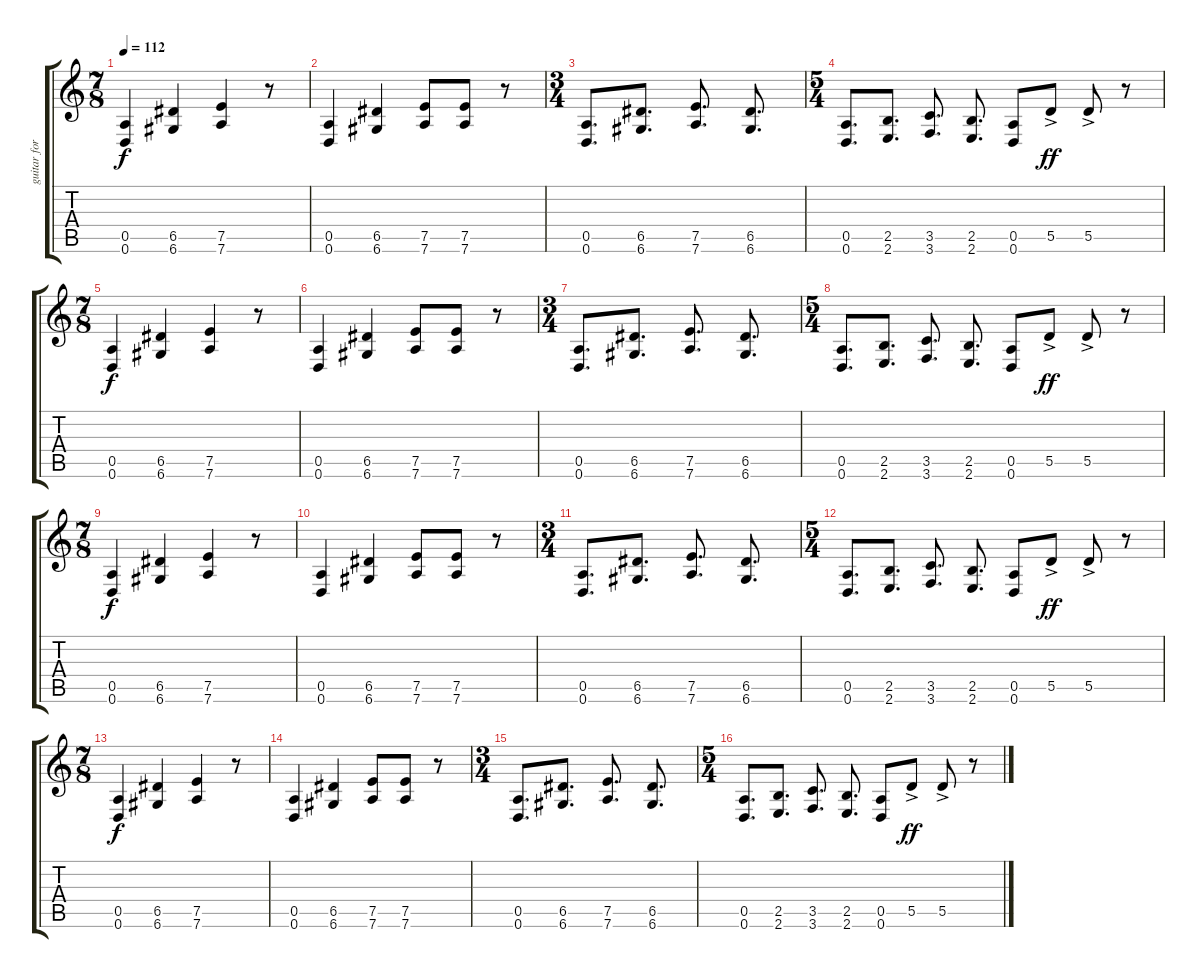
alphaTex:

\track ("guitar for more heaviness" "guitar for") {instrument distortionguitar}
\staff {score tabs}
\tuning (E4 B3 G3 D3 A2 D2) {hide}
\ts (7 8)
\tempo 112
\clef g2
\ks c
(0.5 0.6).4{dy f} (6.5 6.6).4 (7.5 7.6).4 r.8 |
(0.5 0.6).4 (6.5 6.6).4 (7.5 7.6).8 (7.5 7.6).8 r.8 |
\ts (3 4)
(0.5 0.6).8{d} (6.5 6.6).8{d} (7.5 7.6).8{d} (6.5 6.6).8{d} |
\ts (5 4)
(0.5 0.6).8{d} (2.5 2.6).8{d} (3.5 3.6).8{d} (2.5 2.6).8{d} (0.5 0.6).8 5.5{ac}.8{dy ff} 5.5{ac}.8 r.8 |
\ts (7 8)
(0.5 0.6).4{dy f} (6.5 6.6).4 (7.5 7.6).4 r.8 |
(0.5 0.6).4 (6.5 6.6).4 (7.5 7.6).8 (7.5 7.6).8 r.8 |
\ts (3 4)
(0.5 0.6).8{d} (6.5 6.6).8{d} (7.5 7.6).8{d} (6.5 6.6).8{d} |
\ts (5 4)
(0.5 0.6).8{d} (2.5 2.6).8{d} (3.5 3.6).8{d} (2.5 2.6).8{d} (0.5 0.6).8 5.5{ac}.8{dy ff} 5.5{ac}.8 r.8 |
\ts (7 8)
(0.5 0.6).4{dy f} (6.5 6.6).4 (7.5 7.6).4 r.8 |
(0.5 0.6).4 (6.5 6.6).4 (7.5 7.6).8 (7.5 7.6).8 r.8 |
\ts (3 4)
(0.5 0.6).8{d} (6.5 6.6).8{d} (7.5 7.6).8{d} (6.5 6.6).8{d} |
\ts (5 4)
(0.5 0.6).8{d} (2.5 2.6).8{d} (3.5 3.6).8{d} (2.5 2.6).8{d} (0.5 0.6).8 5.5{ac}.8{dy ff} 5.5{ac}.8 r.8 |
\ts (7 8)
(0.5 0.6).4{dy f} (6.5 6.6).4 (7.5 7.6).4 r.8 |
(0.5 0.6).4 (6.5 6.6).4 (7.5 7.6).8 (7.5 7.6).8 r.8 |
\ts (3 4)
(0.5 0.6).8{d} (6.5 6.6).8{d} (7.5 7.6).8{d} (6.5 6.6).8{d} |
\ts (5 4)
(0.5 0.6).8{d} (2.5 2.6).8{d} (3.5 3.6).8{d} (2.5 2.6).8{d} (0.5 0.6).8 5.5{ac}.8{dy ff} 5.5{ac}.8 r.8
